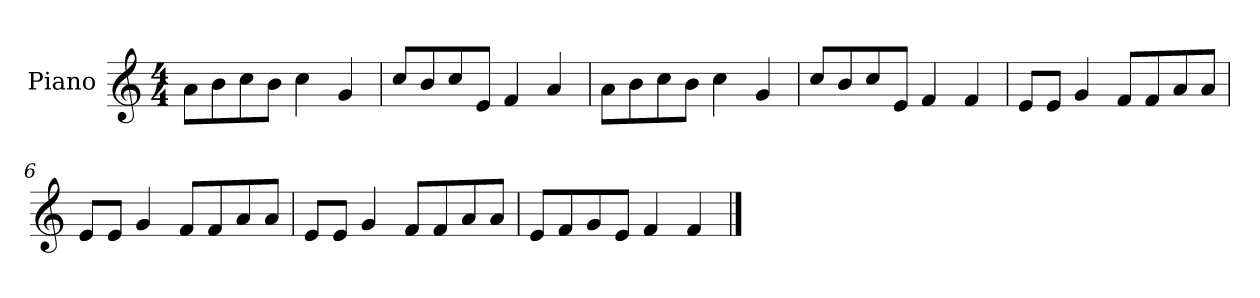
**kern
*part1
*staff1
*I"Piano
*I'P-no
*clefG2
*k[]
*M4/4
*MM90
=1
8a\L
8b\
8cc\
8b\J
4cc\
4g/
=2
8cc/L
8b/
8cc/
8e/J
4f/
4a/
=3
8a\L
8b\
8cc\
8b\J
4cc\
4g/
=4
8cc/L
8b/
8cc/
8e/J
4f/
4f/
=5
8e/L
8e/J
4g/
8f/L
8f/
8a/
8a/J
=6
8e/L
8e/J
4g/
8f/L
8f/
8a/
8a/J
!!LO:LB:g=z
=7
8e/L
8e/J
4g/
8f/L
8f/
8a/
8a/J
=8
8e/L
8f/
8g/
8e/J
4f/
4f/
==
*-
